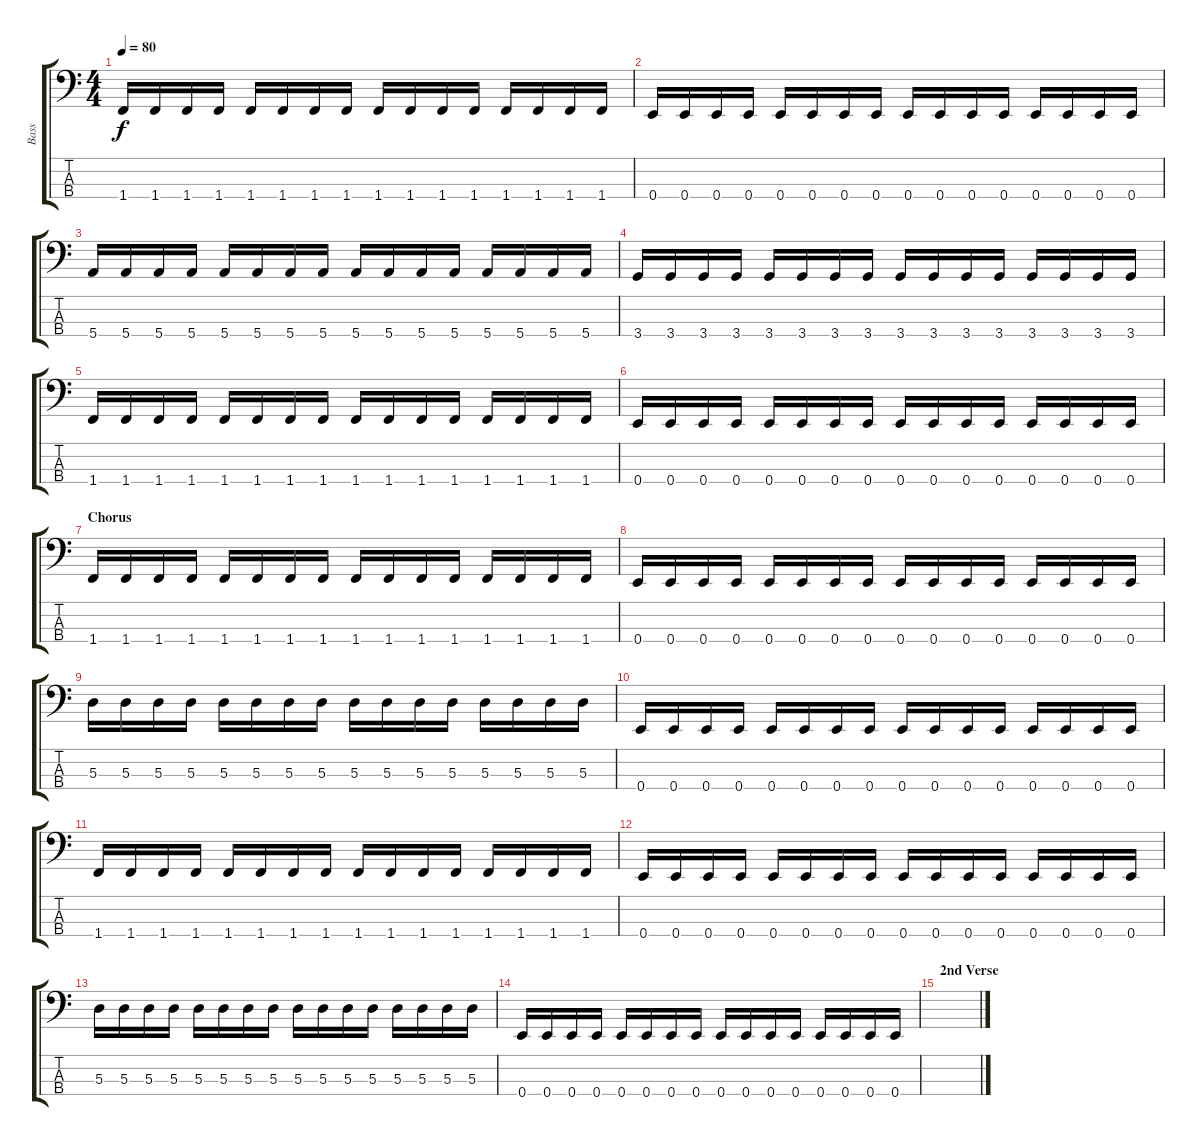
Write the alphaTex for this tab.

\track ("Bass" "Bass") {instrument electricbassfinger}
\staff {score tabs}
\tuning (G2 D2 A1 E1) {hide}
\ts (4 4)
\tempo 80
\clef f4
\ks c
1.4.16{dy f} 1.4.16 1.4.16 1.4.16 1.4.16 1.4.16 1.4.16 1.4.16 1.4.16 1.4.16 1.4.16 1.4.16 1.4.16 1.4.16 1.4.16 1.4.16 |
0.4.16 0.4.16 0.4.16 0.4.16 0.4.16 0.4.16 0.4.16 0.4.16 0.4.16 0.4.16 0.4.16 0.4.16 0.4.16 0.4.16 0.4.16 0.4.16 |
5.4.16 5.4.16 5.4.16 5.4.16 5.4.16 5.4.16 5.4.16 5.4.16 5.4.16 5.4.16 5.4.16 5.4.16 5.4.16 5.4.16 5.4.16 5.4.16 |
3.4.16 3.4.16 3.4.16 3.4.16 3.4.16 3.4.16 3.4.16 3.4.16 3.4.16 3.4.16 3.4.16 3.4.16 3.4.16 3.4.16 3.4.16 3.4.16 |
1.4.16 1.4.16 1.4.16 1.4.16 1.4.16 1.4.16 1.4.16 1.4.16 1.4.16 1.4.16 1.4.16 1.4.16 1.4.16 1.4.16 1.4.16 1.4.16 |
0.4.16 0.4.16 0.4.16 0.4.16 0.4.16 0.4.16 0.4.16 0.4.16 0.4.16 0.4.16 0.4.16 0.4.16 0.4.16 0.4.16 0.4.16 0.4.16 |
\section ("" "Chorus")
1.4.16 1.4.16 1.4.16 1.4.16 1.4.16 1.4.16 1.4.16 1.4.16 1.4.16 1.4.16 1.4.16 1.4.16 1.4.16 1.4.16 1.4.16 1.4.16 |
0.4.16 0.4.16 0.4.16 0.4.16 0.4.16 0.4.16 0.4.16 0.4.16 0.4.16 0.4.16 0.4.16 0.4.16 0.4.16 0.4.16 0.4.16 0.4.16 |
5.3.16 5.3.16 5.3.16 5.3.16 5.3.16 5.3.16 5.3.16 5.3.16 5.3.16 5.3.16 5.3.16 5.3.16 5.3.16 5.3.16 5.3.16 5.3.16 |
0.4.16 0.4.16 0.4.16 0.4.16 0.4.16 0.4.16 0.4.16 0.4.16 0.4.16 0.4.16 0.4.16 0.4.16 0.4.16 0.4.16 0.4.16 0.4.16 |
1.4.16 1.4.16 1.4.16 1.4.16 1.4.16 1.4.16 1.4.16 1.4.16 1.4.16 1.4.16 1.4.16 1.4.16 1.4.16 1.4.16 1.4.16 1.4.16 |
0.4.16 0.4.16 0.4.16 0.4.16 0.4.16 0.4.16 0.4.16 0.4.16 0.4.16 0.4.16 0.4.16 0.4.16 0.4.16 0.4.16 0.4.16 0.4.16 |
5.3.16 5.3.16 5.3.16 5.3.16 5.3.16 5.3.16 5.3.16 5.3.16 5.3.16 5.3.16 5.3.16 5.3.16 5.3.16 5.3.16 5.3.16 5.3.16 |
0.4.16 0.4.16 0.4.16 0.4.16 0.4.16 0.4.16 0.4.16 0.4.16 0.4.16 0.4.16 0.4.16 0.4.16 0.4.16 0.4.16 0.4.16 0.4.16 |
\section ("" "2nd Verse")
